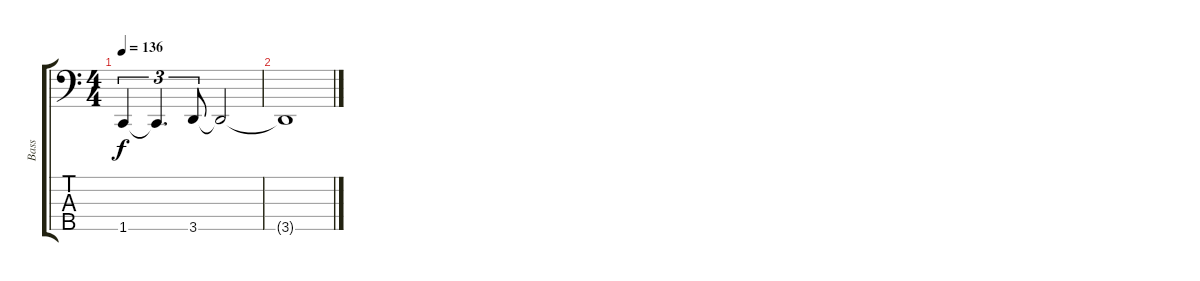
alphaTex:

\track ("Bass" "Bass") {instrument electricbassfinger}
\staff {score tabs}
\tuning (G2 D2 A1 E1 B0) {hide}
\ts (4 4)
\tempo 136
\clef f4
\ks c
1.5.4{tu (3 2) dy f} 1.5{t}.4{d tu (3 2)} 3.5.8{tu (3 2)} 3.5{t}.2 |
3.5{t}.1
